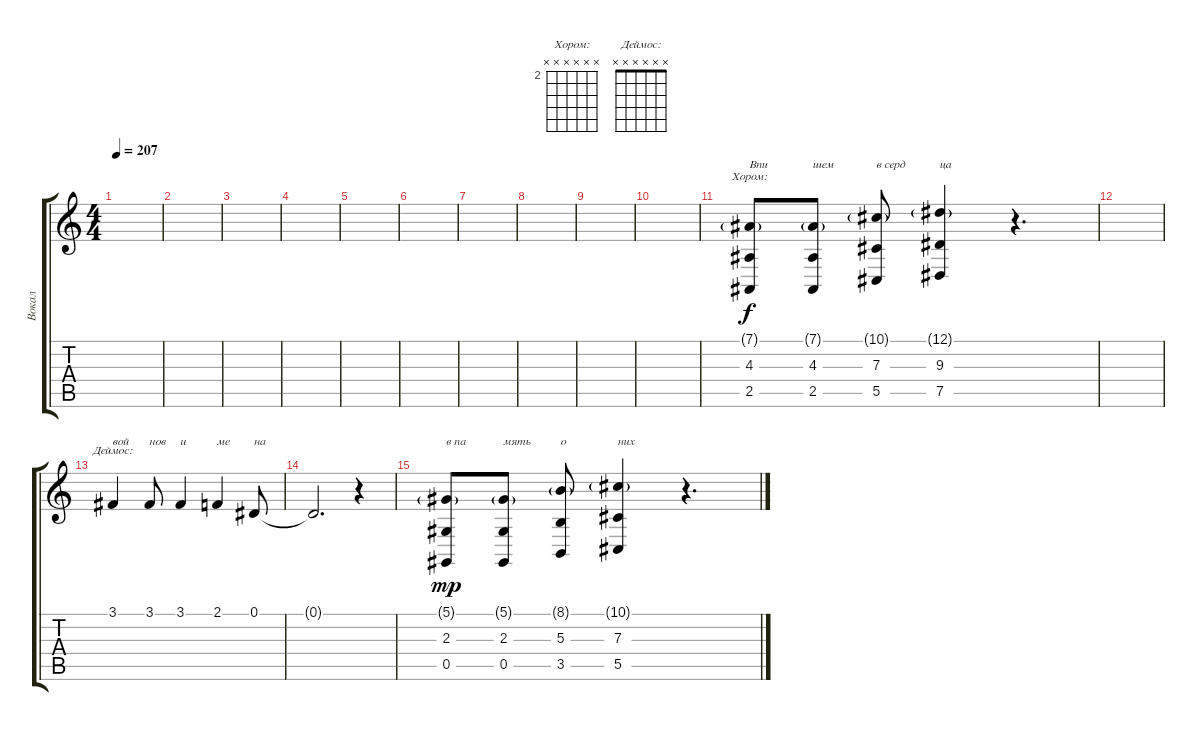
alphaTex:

\track ("Вокал" "Вокал") {instrument voiceoohs}
\staff {score tabs}
\tuning (Eb4 Bb3 Gb3 Db3 Ab2 Eb2) {hide}
\chord ("Хором:" x x x x x x) {firstfret 2}
\chord ("Деймос:" x x x x x x)
\ts (4 4)
\tempo 207
\clef g2
\ks c
|
|
|
|
|
|
|
|
|
|
(7.1{g} 4.3 2.5).8{ch "Хором:" txt "Впи"} (7.1{g} 4.3 2.5).8{txt "шем"} (10.1{g} 7.3 5.5).8{txt "в серд"} (12.1{g} 9.3 7.5).4{txt "ца"} r.4{d} |
|
3.1.4{ch "Деймос:" txt "вой" dy f instrument altosax} 3.1.8{txt "нов"} 3.1.4{txt "и"} 2.1.4{txt "ме"} 0.1.8{txt "на"} |
0.1{t}.2{d} r.4 |
(5.1{g} 2.3 0.5).8{txt "в па" dy mp instrument voiceoohs} (5.1{g} 2.3 0.5).8{txt "мять"} (8.1{g} 5.3 3.5).8{txt "о"} (10.1{g} 7.3 5.5).4{txt "них"} r.4{d}
